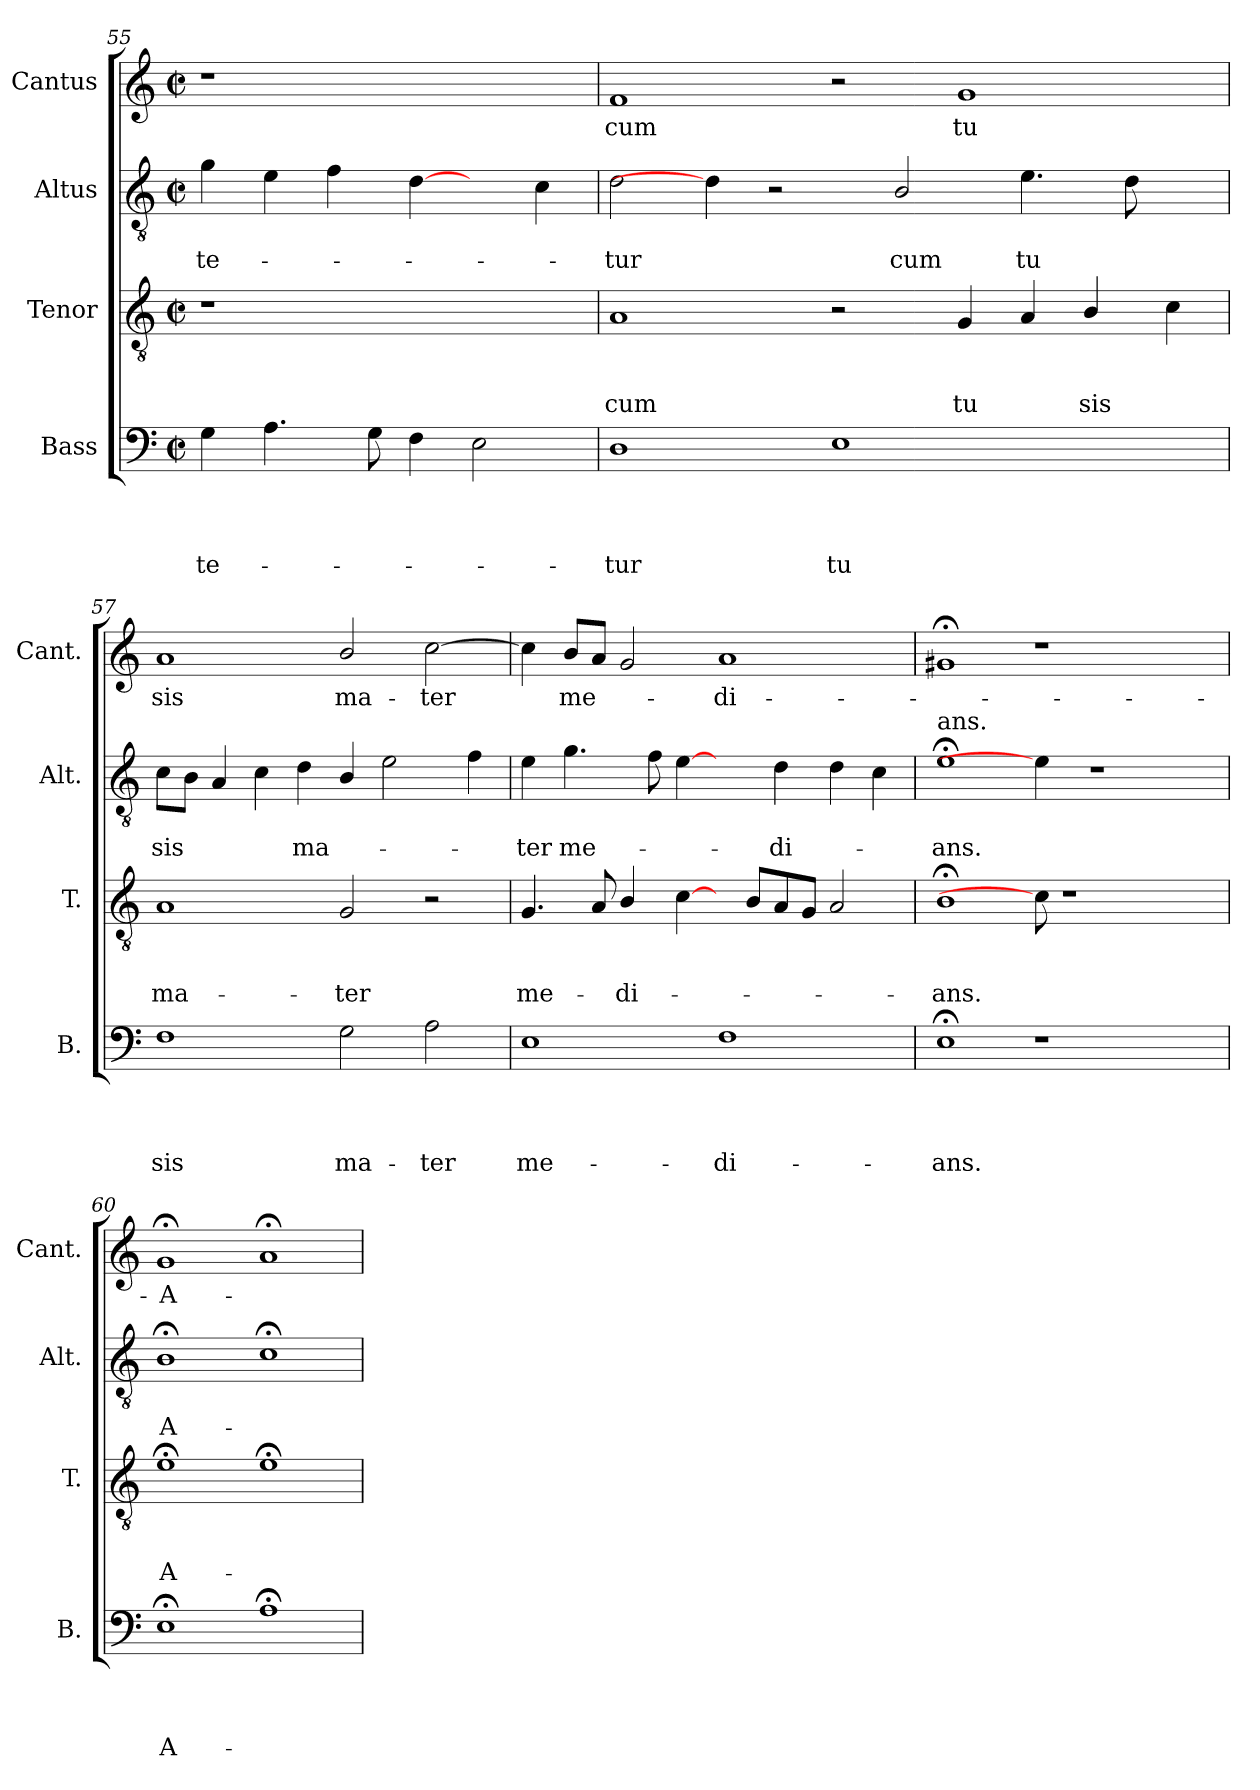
**kern	**text	**text	**text	**text	**kern	**text	**text	**text	**kern	**text	**text	**kern	**text
*part4	*part4	*part4	*part4	*part4	*part3	*part3	*part3	*part3	*part2	*part2	*part2	*part1	*part1
*staff4	*staff4	*staff4	*staff4	*staff4	*staff3	*staff3	*staff3	*staff3	*staff2	*staff2	*staff2	*staff1	*staff1
*I"Bass	*	*	*	*	*I"Tenor	*	*	*	*I"Altus	*	*	*I"Cantus	*
*I'B.	*	*	*	*	*I'T.	*	*	*	*I'Alt.	*	*	*I'Cant.	*
*clefF4	*	*	*	*	*clefGv2	*	*	*	*clefGv2	*	*	*clefG2	*
*k[]	*	*	*	*	*k[]	*	*	*	*k[]	*	*	*k[]	*
*C:	*	*	*	*	*C:	*	*	*	*C:	*	*	*C:	*
*M2/2	*	*	*	*	*M2/2	*	*	*	*M2/2	*	*	*M2/2	*
*met(c|)	*	*	*	*	*met(c|)	*	*	*	*met(c|)	*	*	*met(c|)	*
=55	=55	=55	=55	=55	=55	=55	=55	=55	=55	=55	=55	=55	=55
!	!	!	!	!LO:LY:b	!	!	!	!	!	!	!LO:LY:b	!	!
4G\	.	.	.	-te-	1r	.	.	.	4g\	.	-te-	1r	.
4.A\	.	.	.	.	.	.	.	.	4e\	.	.	.	.
.	.	.	.	.	.	.	.	.	4f\	.	.	.	.
8G\	.	.	.	.	.	.	.	.	.	.	.	.	.
4F\	.	.	.	.	.	.	.	.	[4d\	.	.	.	.
2E\	.	.	.	.	2ryy	.	.	.	4ryy	.	.	2ryy	.
.	.	.	.	.	.	.	.	.	4c\	.	.	.	.
=56	=56	=56	=56	=56	=56	=56	=56	=56	=56	=56	=56	=56	=56
!	!	!	!	!LO:LY:b	!	!	!	!LO:LY:b:rj	!	!	!LO:LY:b	!	!LO:LY:b:rj
1D	.	.	.	-tur	1A	.	.	cum	2d\	.	-tur	1f	cum
.	.	.	.	.	.	.	.	.	4d\]	.	.	.	.
.	.	.	.	.	.	.	.	.	2r	.	.	.	.
!	!	!	!	!LO:LY:b	!	!	!	!	!	!	!	!	!
1E	.	.	.	tu	2r	.	.	.	.	.	.	2r	.
!	!	!	!	!	!	!	!	!	!	!	!LO:LY:b	!	!
.	.	.	.	.	.	.	.	.	2B/	.	cum	.	.
!	!	!	!	!	!	!	!	!LO:LY:b:rj	!	!	!	!	!LO:LY:b:rj
.	.	.	.	.	4G/	.	.	tu	.	.	.	1g	tu
!	!	!	!	!	!	!	!	!	!	!	!LO:LY:b	!	!
.	.	.	.	.	4A/	.	.	.	4.e\	.	tu	.	.
!	!	!	!	!	!	!	!	!LO:LY:b:rj	!	!	!	!	!
2ryy	.	.	.	.	4B/	.	.	sis	.	.	.	.	.
.	.	.	.	.	.	.	.	.	8d\	.	.	.	.
.	.	.	.	.	4c\	.	.	.	4ryy	.	.	.	.
!!LO:PB:g=z
=57	=57	=57	=57	=57	=57	=57	=57	=57	=57	=57	=57	=57	=57
!	!	!	!	!LO:LY:b	!	!	!	!LO:LY:b:rj	!	!	!LO:LY:b	!	!LO:LY:b:rj
1F	.	.	.	sis	1A	.	.	ma-	8c\L	.	sis	1a	sis
.	.	.	.	.	.	.	.	.	8B\J	.	.	.	.
.	.	.	.	.	.	.	.	.	4A/	.	.	.	.
.	.	.	.	.	.	.	.	.	4c\	.	.	.	.
!	!	!	!	!	!	!	!	!	!	!	!LO:LY:b	!	!
.	.	.	.	.	.	.	.	.	4d\	.	ma-	.	.
!	!	!	!	!LO:LY:b	!	!	!	!LO:LY:b:rj	!	!	!	!	!LO:LY:b:rj
2G\	.	.	.	ma-	2G/	.	.	-ter	4B/	.	.	2b/	ma-
.	.	.	.	.	.	.	.	.	2e\	.	.	.	.
!	!	!	!	!LO:LY:b	!	!	!	!	!	!	!	!	!LO:LY:b:rj
2A\	.	.	.	-ter	2r	.	.	.	.	.	.	[>2cc\	-ter
.	.	.	.	.	.	.	.	.	4f\	.	.	.	.
=58	=58	=58	=58	=58	=58	=58	=58	=58	=58	=58	=58	=58	=58
!	!	!	!	!LO:LY:b	!	!	!	!LO:LY:b:rj	!	!	!LO:LY:b	!	!
1E	.	.	.	me-	4.G/	.	.	me-	4e\	.	-ter	4cc\]	.
!	!	!	!	!	!	!	!	!	!	!	!LO:LY:b	!	!LO:LY:b:rj
.	.	.	.	.	.	.	.	.	4.g\	.	me-	8b/L	me-
.	.	.	.	.	8A/	.	.	.	.	.	.	8a/J	.
!	!	!	!	!	!	!	!	!LO:LY:b:rj	!	!	!	!	!
.	.	.	.	.	4B/	.	.	-di-	.	.	.	2g/	.
.	.	.	.	.	.	.	.	.	8f\	.	.	.	.
.	.	.	.	.	[4c\	.	.	.	[4e\	.	.	.	.
!	!	!	!	!LO:LY:b	!	!	!	!	!	!	!	!	!LO:LY:b:rj
1F	.	.	.	-di-	8ryy	.	.	.	4ryy	.	.	1a	-di-
.	.	.	.	.	8B/L	.	.	.	.	.	.	.	.
!	!	!	!	!	!	!	!	!	!	!	!LO:LY:b	!	!
.	.	.	.	.	8A/	.	.	.	4d\	.	-di-	.	.
.	.	.	.	.	8G/J	.	.	.	.	.	.	.	.
.	.	.	.	.	2A/	.	.	.	4d\	.	.	.	.
.	.	.	.	.	.	.	.	.	4c\	.	.	.	.
!!LO:PB:g=z
=59	=59	=59	=59	=59	=59	=59	=59	=59	=59	=59	=59	=59	=59
!	!	!	!	!	!	!	!	!	!LO:TX:a:t=ans.	!	!	!	!
!	!	!	!	!LO:LY:b	!	!	!	!LO:LY:b:rj	!	!	!LO:LY:b	!	!
1E;	.	.	.	-ans.	1B;	.	.	-ans.	1e;	.	-ans.	1g#X;	.
1r	.	.	.	.	8c\]	.	.	.	4e\]	.	.	1r	.
.	.	.	.	.	1r	.	.	.	.	.	.	.	.
.	.	.	.	.	.	.	.	.	1r	.	.	.	.
4ryy	.	.	.	.	.	.	.	.	.	.	.	4ryy	.
.	.	.	.	.	8ryy	.	.	.	.	.	.	.	.
=60	=60	=60	=60	=60	=60	=60	=60	=60	=60	=60	=60	=60	=60
!	!	!	!	!LO:LY:b	!	!	!	!LO:LY:b:rj	!	!	!LO:LY:b	!	!LO:LY:b:rj
1E;	.	.	.	A-	1e;	.	.	A-	1B;	.	A-	1g;	-A-
1A;	.	.	.	.	1e;	.	.	.	1c;	.	.	1a;<	.
=	=	=	=	=	=	=	=	=	=	=	=	=	=
*-	*-	*-	*-	*-	*-	*-	*-	*-	*-	*-	*-	*-	*-
